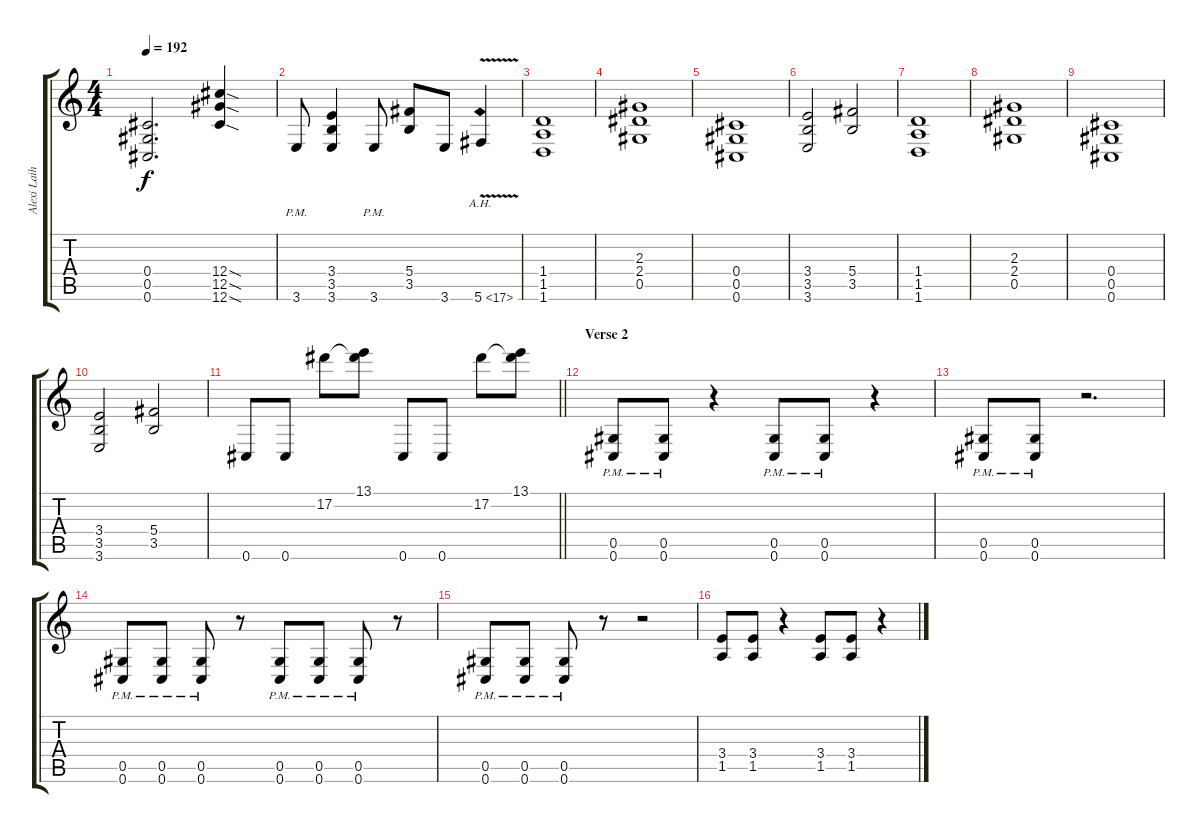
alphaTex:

\track ("Alexi Laiho" "Alexi Laih") {instrument overdrivenguitar}
\staff {score tabs}
\tuning (Eb4 Bb3 Gb3 Db3 Ab2 Db2) {hide}
\ts (4 4)
\tempo 192
\clef g2
\ks c
(0.4 0.5 0.6).2{d dy f} (12.4{sod} 12.5{sod} 12.6{sod}).4 |
3.6{pm}.8 (3.4 3.5 3.6).4 3.6{pm}.8 (5.4 3.5).8 3.6.8 5.6{ah 12 v}.4 |
(1.4 1.5 1.6).1 |
(2.3 2.4 0.5).1 |
(0.4 0.5 0.6).1 |
(3.4 3.5 3.6).2 (5.4 3.5).2 |
(1.4 1.5 1.6).1 |
(2.3 2.4 0.5).1 |
(0.4 0.5 0.6).1 |
(3.4 3.5 3.6).2 (5.4 3.5).2 |
\barLineRight lightlight
0.6.8 0.6.8 17.2.8 (13.1 17.2{t}).8 0.6.8 0.6.8 17.2.8 (13.1 17.2{t}).8 |
\section ("" "Verse 2")
(0.5{pm} 0.6{pm}).8 (0.5{pm} 0.6{pm}).8 r.4 (0.5{pm} 0.6{pm}).8 (0.5{pm} 0.6{pm}).8 r.4 |
(0.5{pm} 0.6{pm}).8 (0.5{pm} 0.6{pm}).8 r.2{d} |
(0.5{pm} 0.6{pm}).8 (0.5{pm} 0.6{pm}).8 (0.5{pm} 0.6{pm}).8 r.8 (0.5{pm} 0.6{pm}).8 (0.5{pm} 0.6{pm}).8 (0.5{pm} 0.6{pm}).8 r.8 |
(0.5{pm} 0.6{pm}).8 (0.5{pm} 0.6{pm}).8 (0.5{pm} 0.6{pm}).8 r.8 r.2 |
(3.4 1.5).8 (3.4 1.5).8 r.4 (3.4 1.5).8 (3.4 1.5).8 r.4
